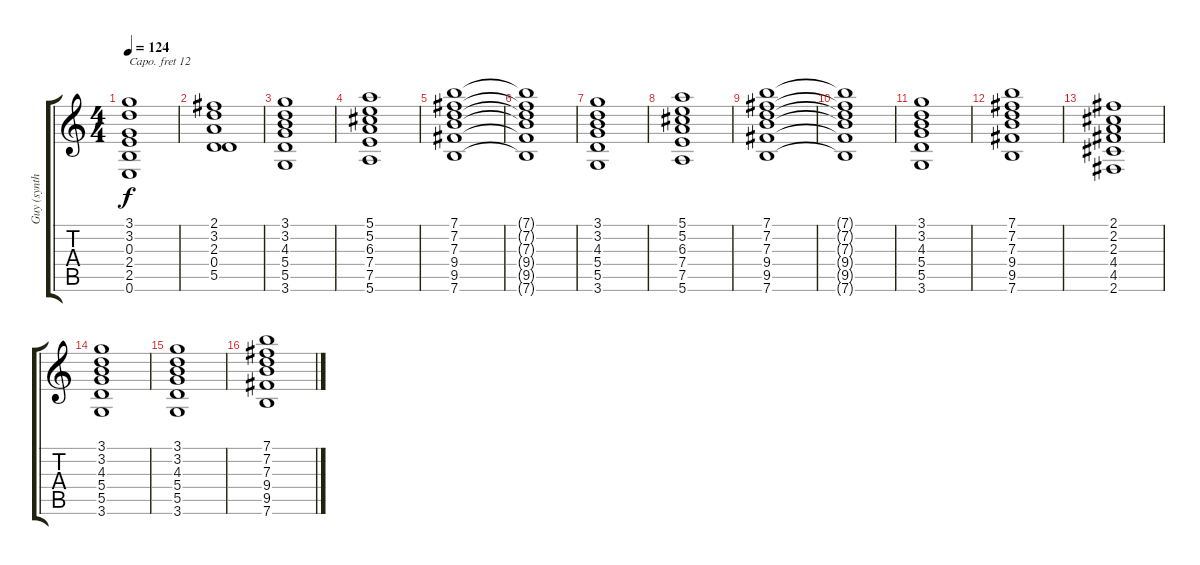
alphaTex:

\track ("Guy (synth)" "Guy (synth") {instrument fx6goblins}
\staff {score tabs}
\capo 12
\tuning (E4 B3 G3 D3 A2 E2) {hide}
\ts (4 4)
\tempo 124
\clef g2
\ks c
(3.1{t} 3.2{t} 0.3{t} 2.4{t} 2.5{t} 0.6{t}).1{dy f} |
(2.1 3.2 2.3 0.4 5.5).1 |
(3.1 3.2 4.3 5.4 5.5 3.6).1 |
(5.1 5.2 6.3 7.4 7.5 5.6).1 |
(7.1 7.2 7.3 9.4 9.5 7.6).1 |
(7.1{t} 7.2{t} 7.3{t} 9.4{t} 9.5{t} 7.6{t}).1 |
(3.1 3.2 4.3 5.4 5.5 3.6).1 |
(5.1 5.2 6.3 7.4 7.5 5.6).1 |
(7.1 7.2 7.3 9.4 9.5 7.6).1 |
(7.1{t} 7.2{t} 7.3{t} 9.4{t} 9.5{t} 7.6{t}).1 |
(3.1 3.2 4.3 5.4 5.5 3.6).1 |
(7.1 7.2 7.3 9.4 9.5 7.6).1 |
(2.1 2.2 2.3 4.4 4.5 2.6).1 |
(3.1 3.2 4.3 5.4 5.5 3.6).1 |
(3.1 3.2 4.3 5.4 5.5 3.6).1 |
(7.1 7.2 7.3 9.4 9.5 7.6).1
